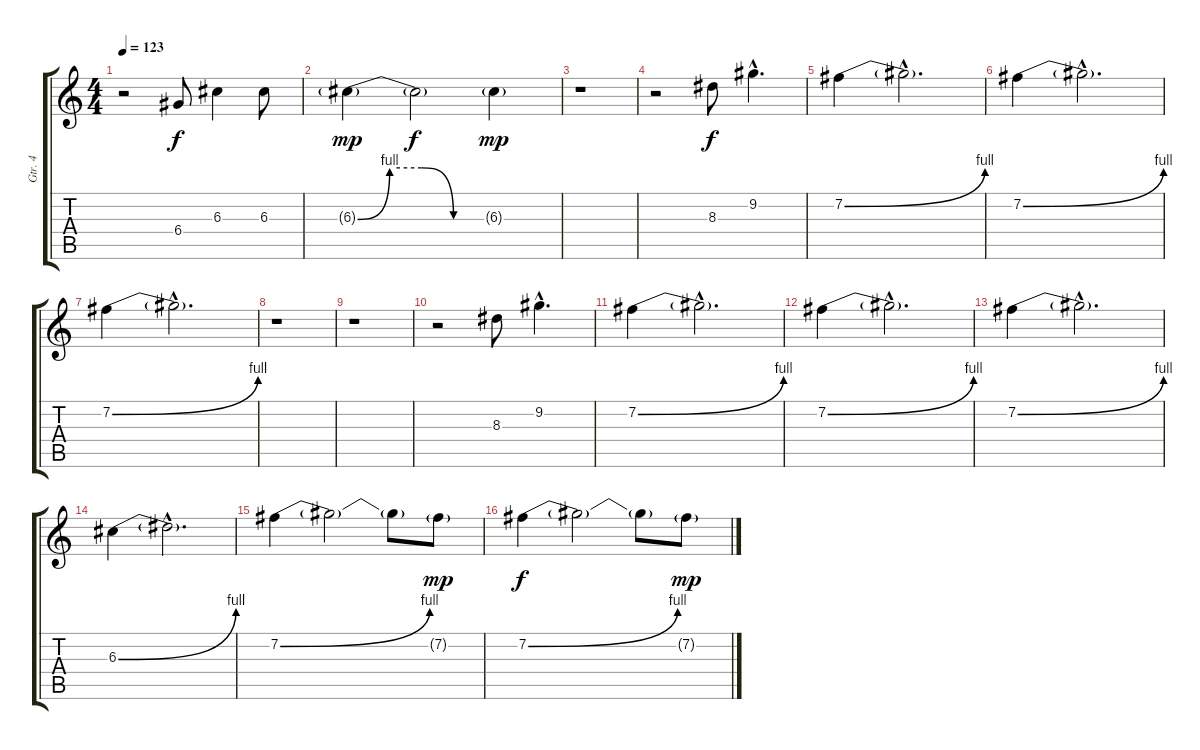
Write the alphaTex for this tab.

\track ("Gtr. 4" "Gtr. 4") {instrument distortionguitar}
\staff {score tabs}
\tuning (E4 B3 G3 D3 A2 E2) {hide}
\ts (4 4)
\tempo 123
\clef g2
\ks c
r.2{dy mp} 6.4.8{dy f} 6.3.4 6.3.8 |
6.3{be (custom 0 0 15 4 30 4 45 0 60 0) g}.4{dy mp} 6.3{t}.2{dy f} 6.3{g}.4{dy mp} |
r.1 |
r.2 8.3.8{dy f} 9.2{hac}.4{d} |
7.2{be (bend 0 0 60 4)}.4 7.2{hac t}.2{d} |
7.2{be (bend 0 0 60 4)}.4 7.2{hac t}.2{d} |
7.2{be (bend 0 0 60 4)}.4 7.2{hac t}.2{d} |
r.1 |
r.1 |
r.2 8.3.8 9.2{hac}.4{d} |
7.2{be (bend 0 0 60 4)}.4 7.2{hac t}.2{d} |
7.2{be (bend 0 0 60 4)}.4 7.2{hac t}.2{d} |
7.2{be (bend 0 0 60 4)}.4 7.2{hac t}.2{d} |
6.3{be (bend 0 0 60 4)}.4{volume 10} 6.3{hac t}.2{d} |
7.2{be (bend 0 0 60 4)}.4 7.2{t}.2 7.2{t}.8 7.2{g}.8{dy mp} |
7.2{be (bend 0 0 60 4)}.4{dy f volume 6} 7.2{t}.2 7.2{t}.8 7.2{g}.8{dy mp}
